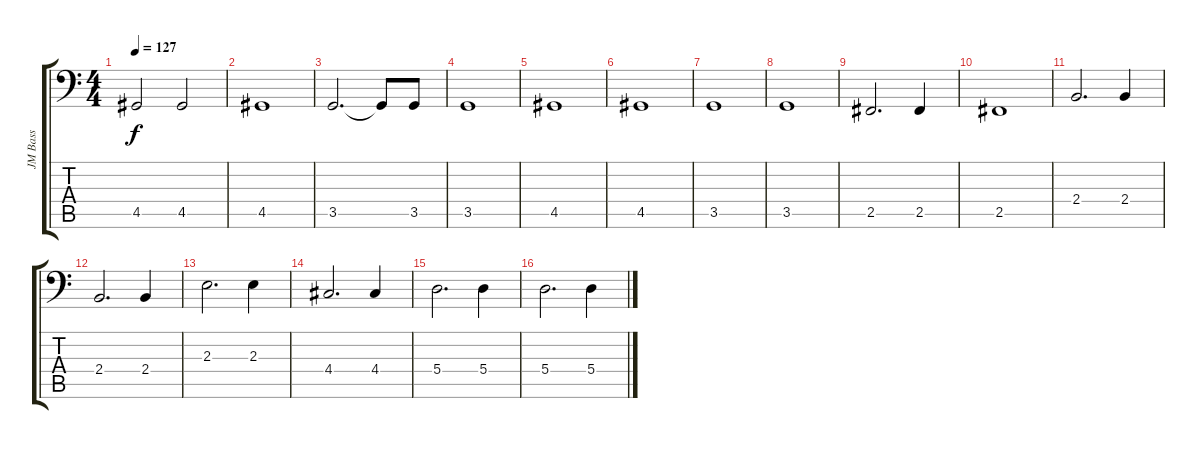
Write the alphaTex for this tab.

\track ("JM Bass" "JM Bass") {instrument electricbassfinger}
\staff {score tabs}
\tuning (C3 G2 D2 A1 E1 B0) {hide}
\ts (4 4)
\tempo 127
\clef f4
\ks c
4.5.2{dy f} 4.5.2 |
4.5.1 |
3.5.2{d} 3.5{t}.8 3.5.8 |
3.5.1 |
4.5.1 |
4.5.1 |
3.5.1 |
3.5.1 |
2.5.2{d} 2.5.4 |
2.5.1 |
2.4.2{d} 2.4.4 |
2.4.2{d} 2.4.4 |
2.3.2{d} 2.3.4 |
4.4.2{d} 4.4.4 |
5.4.2{d} 5.4.4 |
5.4.2{d} 5.4.4
